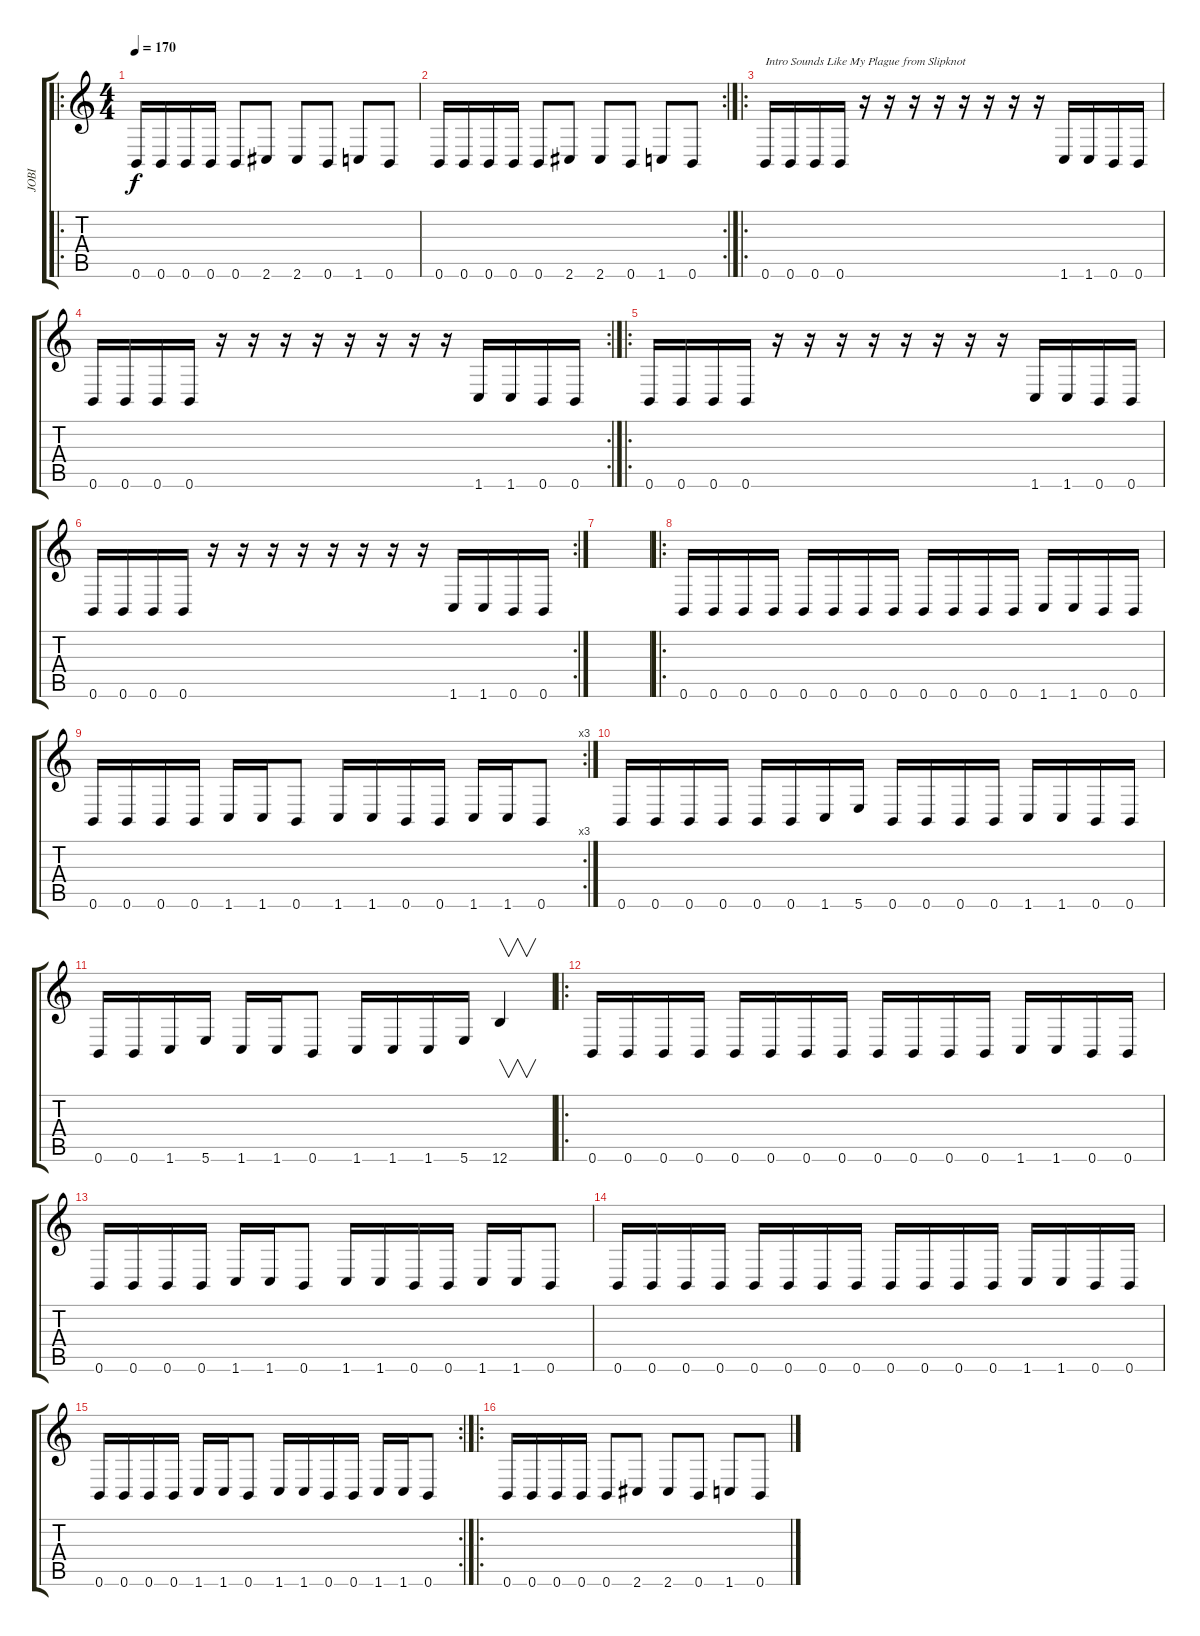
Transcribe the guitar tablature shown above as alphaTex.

\track ("JOBI" "JOBI") {instrument distortionguitar}
\staff {score tabs}
\tuning (Db4 Ab3 E3 B2 Gb2 B1) {hide}
\ro
\ts (4 4)
\tempo 170
\clef g2
\ks c
0.6.16{dy f instrument distortionguitar} 0.6.16 0.6.16 0.6.16 0.6.8 2.6.8 2.6.8 0.6.8 1.6.8 0.6.8 |
\rc 2
0.6.16 0.6.16 0.6.16 0.6.16 0.6.8 2.6.8 2.6.8 0.6.8 1.6.8 0.6.8 |
\ro
0.6.16{txt "Intro Sounds Like My Plague from Slipknot"} 0.6.16 0.6.16 0.6.16 r.16 r.16 r.16 r.16 r.16 r.16 r.16 r.16 1.6.16 1.6.16 0.6.16 0.6.16 |
\rc 2
0.6.16 0.6.16 0.6.16 0.6.16 r.16 r.16 r.16 r.16 r.16 r.16 r.16 r.16 1.6.16 1.6.16 0.6.16 0.6.16 |
\ro
0.6.16 0.6.16 0.6.16 0.6.16 r.16 r.16 r.16 r.16 r.16 r.16 r.16 r.16 1.6.16 1.6.16 0.6.16 0.6.16 |
\rc 2
0.6.16 0.6.16 0.6.16 0.6.16 r.16 r.16 r.16 r.16 r.16 r.16 r.16 r.16 1.6.16 1.6.16 0.6.16 0.6.16 |
|
\ro
0.6.16 0.6.16 0.6.16 0.6.16 0.6.16 0.6.16 0.6.16 0.6.16 0.6.16 0.6.16 0.6.16 0.6.16 1.6.16 1.6.16 0.6.16 0.6.16 |
\rc 3
0.6.16 0.6.16 0.6.16 0.6.16 1.6.16 1.6.16 0.6.8 1.6.16 1.6.16 0.6.16 0.6.16 1.6.16 1.6.16 0.6.8 |
0.6.16 0.6.16 0.6.16 0.6.16 0.6.16 0.6.16 1.6.16 5.6.16 0.6.16 0.6.16 0.6.16 0.6.16 1.6.16 1.6.16 0.6.16 0.6.16 |
0.6.16 0.6.16 1.6.16 5.6.16 1.6.16 1.6.16 0.6.8 1.6.16 1.6.16 1.6.16 5.6.16 12.6.4{v} |
\ro
0.6.16 0.6.16 0.6.16 0.6.16 0.6.16 0.6.16 0.6.16 0.6.16 0.6.16 0.6.16 0.6.16 0.6.16 1.6.16 1.6.16 0.6.16 0.6.16 |
0.6.16 0.6.16 0.6.16 0.6.16 1.6.16 1.6.16 0.6.8 1.6.16 1.6.16 0.6.16 0.6.16 1.6.16 1.6.16 0.6.8 |
0.6.16 0.6.16 0.6.16 0.6.16 0.6.16 0.6.16 0.6.16 0.6.16 0.6.16 0.6.16 0.6.16 0.6.16 1.6.16 1.6.16 0.6.16 0.6.16 |
\rc 2
0.6.16 0.6.16 0.6.16 0.6.16 1.6.16 1.6.16 0.6.8 1.6.16 1.6.16 0.6.16 0.6.16 1.6.16 1.6.16 0.6.8 |
\ro
0.6.16 0.6.16 0.6.16 0.6.16 0.6.8 2.6.8 2.6.8 0.6.8 1.6.8 0.6.8
